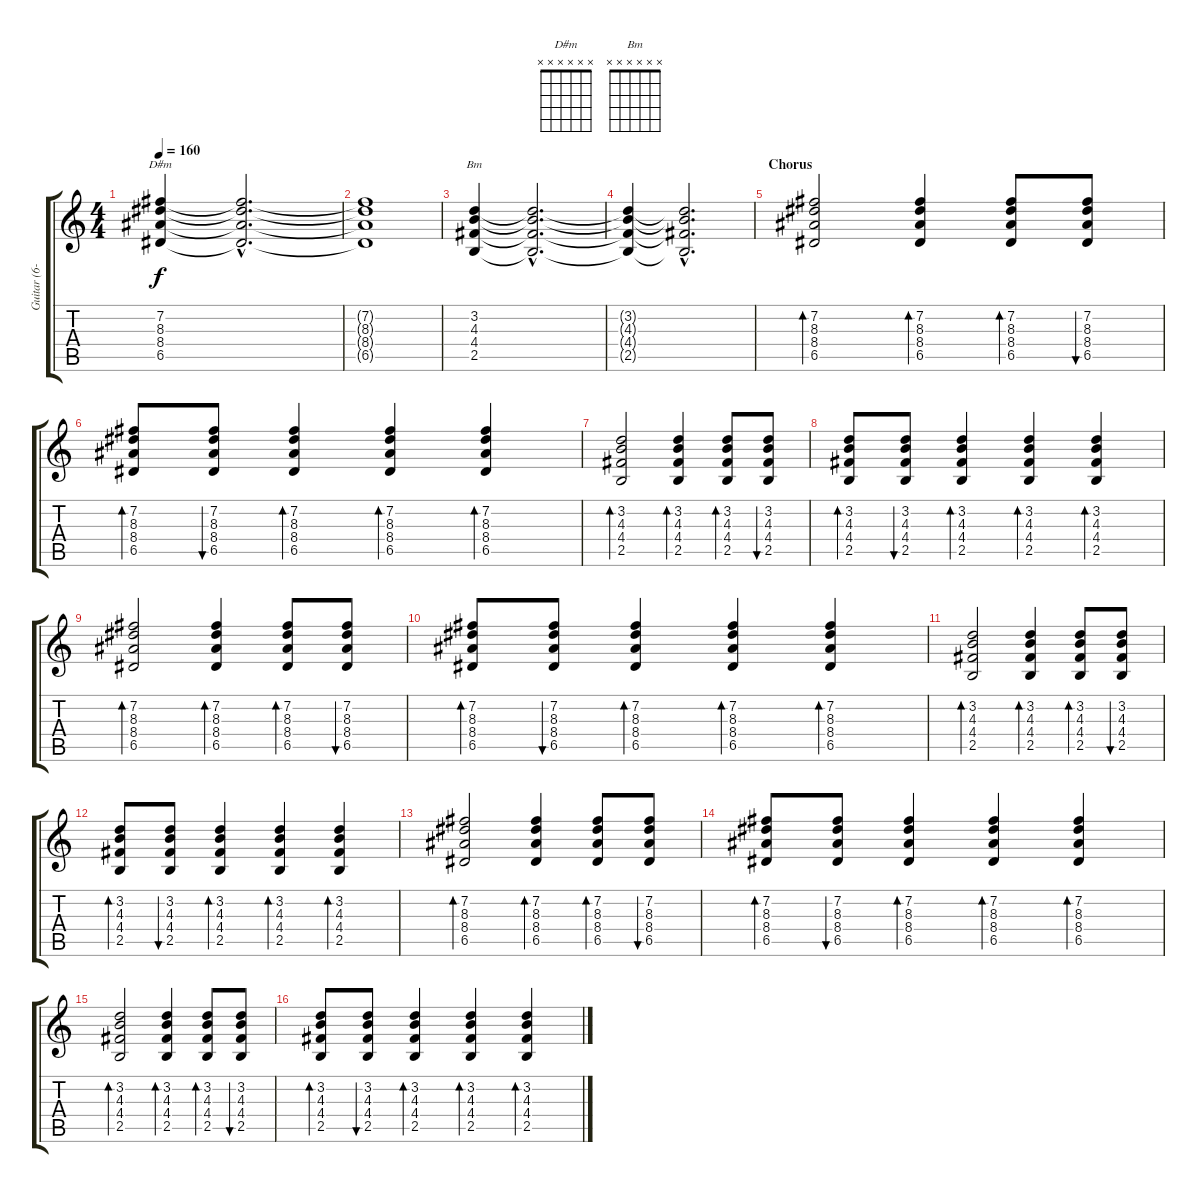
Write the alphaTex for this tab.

\track ("Guitar (6-String Distorted)" "Guitar (6-") {instrument distortionguitar}
\staff {score tabs}
\tuning (E4 B3 G3 D3 A2 E2) {hide}
\chord ("D#m" x x x x x x)
\chord ("Bm" x x x x x x)
\ts (4 4)
\tempo 160
\clef g2
\ks c
(7.2 8.3 8.4 6.5).4{ch "D#m" dy f volume 14} (7.2{hac t} 8.3{hac t} 8.4{hac t} 6.5{hac t}).2{d volume 5} |
(7.2{t} 8.3{t} 8.4{t} 6.5{t}).1 |
(3.2 4.3 4.4 2.5).4{ch "Bm" volume 14} (3.2{hac t} 4.3{hac t} 4.4{hac t} 2.5{hac t}).2{d volume 5} |
(3.2{t} 4.3{t} 4.4{t} 2.5{t}).4{volume 13} (3.2{hac t} 4.3{hac t} 4.4{hac t} 2.5{hac t}).2{d} |
\section ("" "Chorus")
(7.2 8.3 8.4 6.5).2{bd 60 volume 13} (7.2 8.3 8.4 6.5).4{bd 60} (7.2 8.3 8.4 6.5).8{bd 60} (7.2 8.3 8.4 6.5).8{bu 60} |
(7.2 8.3 8.4 6.5).8{bd 60} (7.2 8.3 8.4 6.5).8{bu 60} (7.2 8.3 8.4 6.5).4{bd 60} (7.2 8.3 8.4 6.5).4{bd 60} (7.2 8.3 8.4 6.5).4{bd 60} |
(3.2 4.3 4.4 2.5).2{bd 60} (3.2 4.3 4.4 2.5).4{bd 60} (3.2 4.3 4.4 2.5).8{bd 60} (3.2 4.3 4.4 2.5).8{bu 60} |
(3.2 4.3 4.4 2.5).8{bd 60} (3.2 4.3 4.4 2.5).8{bu 60} (3.2 4.3 4.4 2.5).4{bd 60} (3.2 4.3 4.4 2.5).4{bd 60} (3.2 4.3 4.4 2.5).4{bd 60} |
(7.2 8.3 8.4 6.5).2{bd 60} (7.2 8.3 8.4 6.5).4{bd 60} (7.2 8.3 8.4 6.5).8{bd 60} (7.2 8.3 8.4 6.5).8{bu 60} |
(7.2 8.3 8.4 6.5).8{bd 60} (7.2 8.3 8.4 6.5).8{bu 60} (7.2 8.3 8.4 6.5).4{bd 60} (7.2 8.3 8.4 6.5).4{bd 60} (7.2 8.3 8.4 6.5).4{bd 60} |
(3.2 4.3 4.4 2.5).2{bd 60} (3.2 4.3 4.4 2.5).4{bd 60} (3.2 4.3 4.4 2.5).8{bd 60} (3.2 4.3 4.4 2.5).8{bu 60} |
(3.2 4.3 4.4 2.5).8{bd 60} (3.2 4.3 4.4 2.5).8{bu 60} (3.2 4.3 4.4 2.5).4{bd 60} (3.2 4.3 4.4 2.5).4{bd 60} (3.2 4.3 4.4 2.5).4{bd 60} |
(7.2 8.3 8.4 6.5).2{bd 60} (7.2 8.3 8.4 6.5).4{bd 60} (7.2 8.3 8.4 6.5).8{bd 60} (7.2 8.3 8.4 6.5).8{bu 60} |
(7.2 8.3 8.4 6.5).8{bd 60} (7.2 8.3 8.4 6.5).8{bu 60} (7.2 8.3 8.4 6.5).4{bd 60} (7.2 8.3 8.4 6.5).4{bd 60} (7.2 8.3 8.4 6.5).4{bd 60} |
(3.2 4.3 4.4 2.5).2{bd 60} (3.2 4.3 4.4 2.5).4{bd 60} (3.2 4.3 4.4 2.5).8{bd 60} (3.2 4.3 4.4 2.5).8{bu 60} |
(3.2 4.3 4.4 2.5).8{bd 60} (3.2 4.3 4.4 2.5).8{bu 60} (3.2 4.3 4.4 2.5).4{bd 60} (3.2 4.3 4.4 2.5).4{bd 60} (3.2 4.3 4.4 2.5).4{bd 60}
